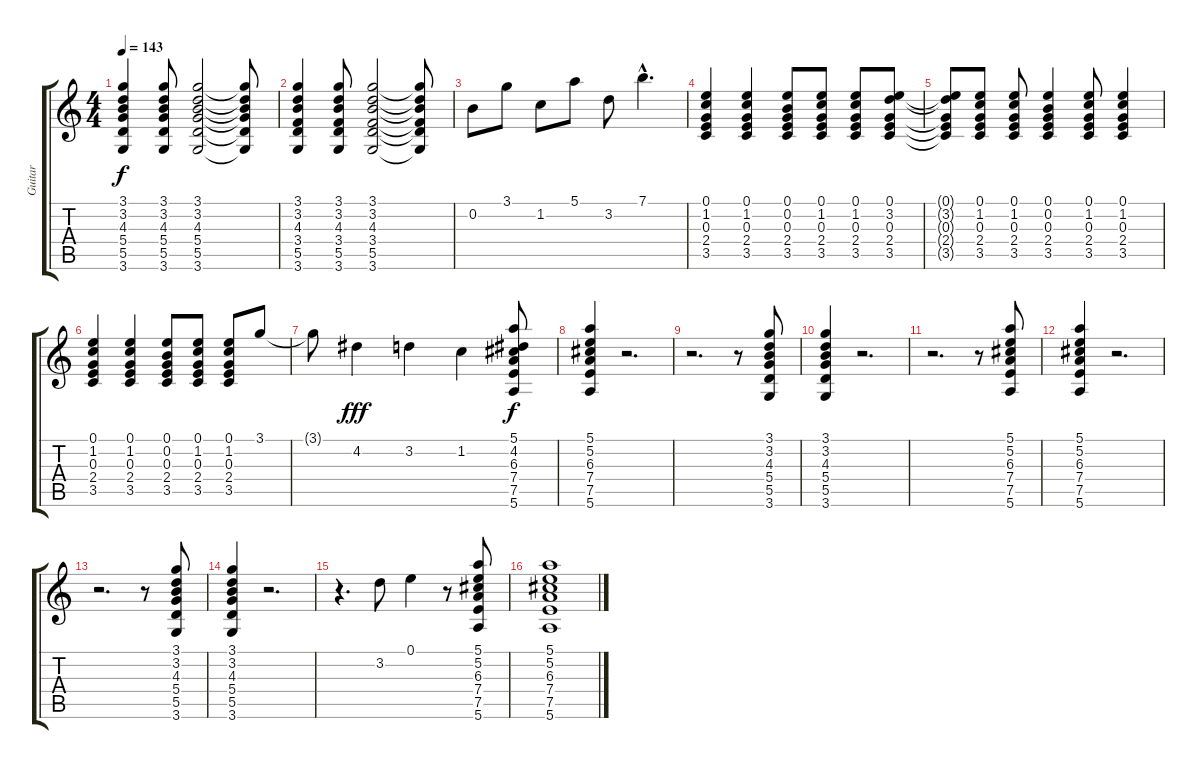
\track ("Guitar" "Guitar") {instrument distortionguitar}
\staff {score tabs}
\tuning (E4 B3 G3 D3 A2 E2) {hide}
\ts (4 4)
\tempo 143
\clef g2
\ks c
(3.1 3.2 4.3 5.4 5.5 3.6).4{dy f} (3.1 3.2 4.3 5.4 5.5 3.6).8 (3.1 3.2 4.3 5.4 5.5 3.6).2 (3.1{t} 3.2{t} 4.3{t} 5.4{t} 5.5{t} 3.6{t}).8 |
(3.1 3.2 4.3 3.4 5.5 3.6).4 (3.1 3.2 4.3 3.4 5.5 3.6).8 (3.1 3.2 4.3 3.4 5.5 3.6).2 (3.1{t} 3.2{t} 4.3{t} 3.4{t} 5.5{t} 3.6{t}).8 |
0.2.8 3.1.8 1.2.8 5.1.8 3.2.8 7.1{hac}.4{d} |
(0.1 1.2 0.3 2.4 3.5).4 (0.1 1.2 0.3 2.4 3.5).4 (0.1 0.2 0.3 2.4 3.5).8 (0.1 1.2 0.3 2.4 3.5).8 (0.1 1.2 0.3 2.4 3.5).8 (0.1 3.2 0.3 2.4 3.5).8 |
(0.1{t} 3.2{t} 0.3{t} 2.4{t} 3.5{t}).8 (0.1 1.2 0.3 2.4 3.5).8 (0.1 1.2 0.3 2.4 3.5).8 (0.1 0.2 0.3 2.4 3.5).4 (0.1 1.2 0.3 2.4 3.5).8 (0.1 1.2 0.3 2.4 3.5).4 |
(0.1 1.2 0.3 2.4 3.5).4 (0.1 1.2 0.3 2.4 3.5).4 (0.1 0.2 0.3 2.4 3.5).8 (0.1 1.2 0.3 2.4 3.5).8 (0.1 1.2 0.3 2.4 3.5).8 3.1.8 |
3.1{t}.8 4.2.4{dy fff} 3.2.4 1.2.4 (5.1 4.2 6.3 7.4 7.5 5.6).8{dy f} |
(5.1 5.2 6.3 7.4 7.5 5.6).4 r.2{d} |
r.2{d} r.8 (3.1 3.2 4.3 5.4 5.5 3.6).8 |
(3.1 3.2 4.3 5.4 5.5 3.6).4 r.2{d} |
r.2{d} r.8 (5.1 5.2 6.3 7.4 7.5 5.6).8 |
(5.1 5.2 6.3 7.4 7.5 5.6).4 r.2{d} |
r.2{d} r.8 (3.1 3.2 4.3 5.4 5.5 3.6).8 |
(3.1 3.2 4.3 5.4 5.5 3.6).4 r.2{d} |
r.4{d} 3.2.8{instrument guitarharmonics} 0.1.4{instrument distortionguitar} r.8 (5.1 5.2 6.3 7.4 7.5 5.6).8 |
(5.1 5.2 6.3 7.4 7.5 5.6).1
